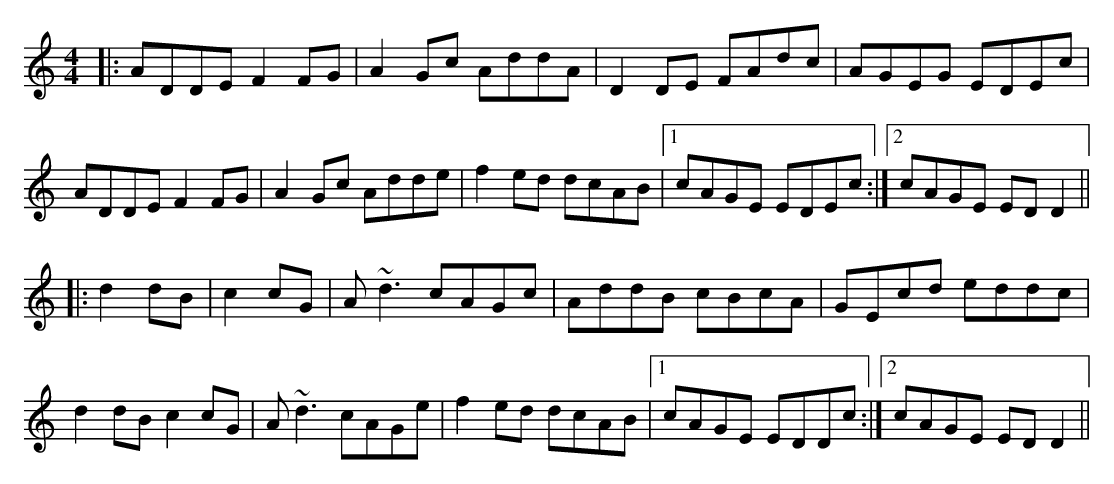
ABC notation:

X:1
M:4/4
K:Ddor
|:ADDE F2FG|A2Gc AddA|D2DE FAdc|AGEG EDEc|
ADDE F2FG|A2Gc Adde|f2ed dcAB|1 cAGE EDEc:|2 cAGE EDD2||
|:d2dB|c2cG|A~d3 cAGc|AddB cBcA|GEcd eddc|
d2dB c2cG|A~d3 cAGe|f2ed dcAB|1 cAGE EDDc:|2 cAGE EDD2||
